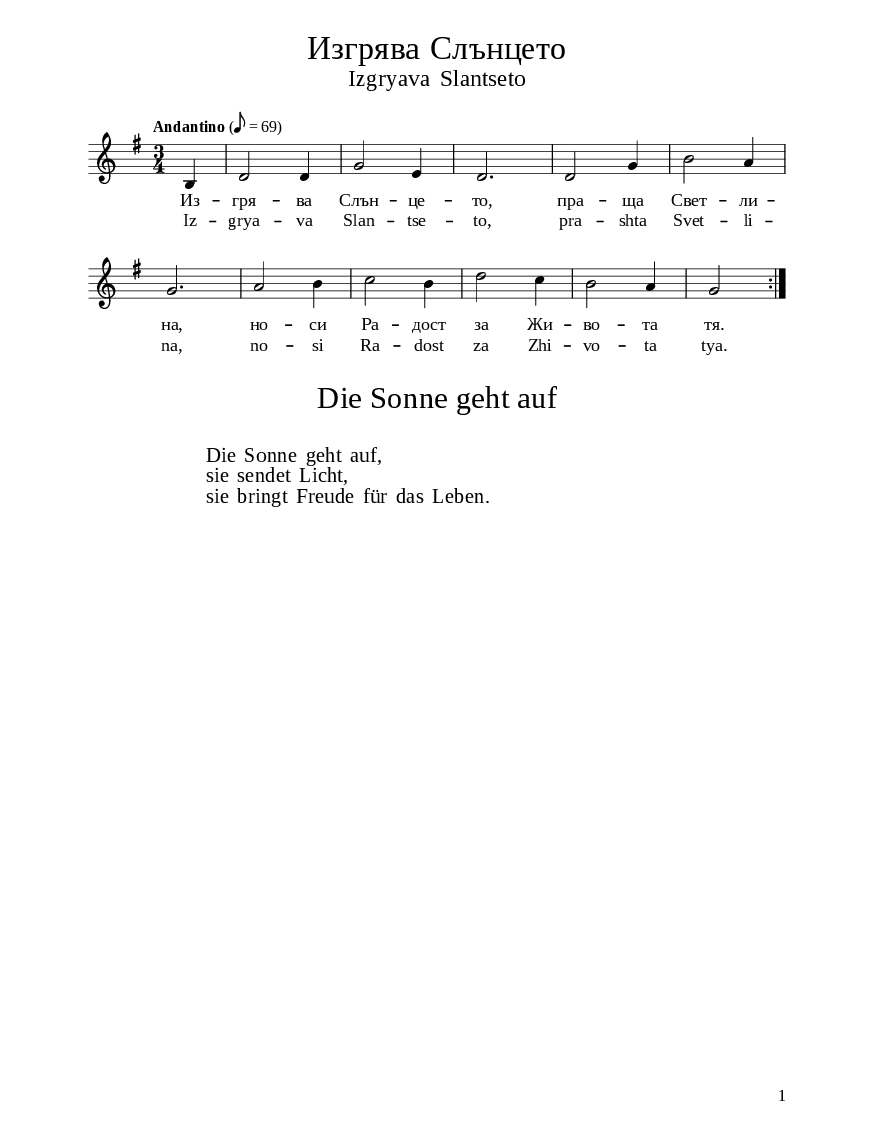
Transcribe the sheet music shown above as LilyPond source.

\version "2.20.0"

\paper {
  #(set-paper-size "a5")
}

\bookpart {
\paper {
  print-all-headers = ##t
  print-page-number = ##t
  print-first-page-number = ##t

  % put page numbers on the bottom
  oddHeaderMarkup = \markup ""
  evenHeaderMarkup = \markup ""
  oddFooterMarkup = \markup
    \fill-line {
      ""
      \on-the-fly #print-page-number-check-first \fromproperty #'page:page-number-string
    }
  evenFooterMarkup = \markup
    \fill-line {
      \on-the-fly #print-page-number-check-first \fromproperty #'page:page-number-string
      ""
    }

  left-margin = 1.5\cm
  right-margin = 1.5\cm
  top-margin = 1.6\cm
  bottom-margin = 1.2\cm
  ragged-bottom = ##t % do not spread the staves to fill the whole vertical space

  % change lyrics and titles font (affects notes also)
  fonts =
    #(make-pango-font-tree
     "Times New Roman"
     "DejaVu Sans"
     "DejaVu Sans Mono"
     (/ (* staff-height pt) 3.6))

  % change distance between staves
  system-system-spacing =
    #'((basic-distance . 12)
       (minimum-distance . 6)
       (padding . 1)
       (stretchability . 12))
}

\header {
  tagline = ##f
}

\score{
  \layout { 
    indent = 0.0\cm % remove first line indentation
    %ragged-last = ##t % do not spread last line to fill the whole space
    \context {
      \Score
      \omit BarNumber %remove bar numbers
    } % context

    \context { % change staff size
      \Staff
      fontSize = #+0 % affects notes size only
      \override StaffSymbol #'staff-space = #(magstep -3)
      \override StaffSymbol #'thickness = #0.5
      \override BarLine #'hair-thickness = #1
      %\override StaffSymbol #'ledger-line-thickness = #'(0 . 0)
    }

    \context { % adjust space between staff and lyrics and between the two lyric lines
      \Lyrics
      \override VerticalAxisGroup.nonstaff-relatedstaff-spacing = #'((basic-distance . 4.5))
      \override VerticalAxisGroup.nonstaff-nonstaff-spacing = #'((minimum-distance . 2))
    }
  } % layout

  \new Voice \absolute {
     \clef treble
      \key g \major
      \time 3/4
      %\tempo "Moderato" 8 = 160
      \tempo \markup {
        % make tempo note smaller
        \concat {
          "Andantino " \normal-text { "(" }
          \teeny \general-align #Y #DOWN \note #"8" #0.8
          \normal-text { " = 69)" }
        }
      }
      \partial 4
      \autoBeamOff
    
    \repeat volta 2 {  b4  |  d'2 d'4 | g'2 e'4 | d'2. | d'2 g'4 | b'2 a'4 \break | 

  g'2. | a'2 b'4 | c''2 b'4 | d''2 c''4 | b'2 a'4 |  g'2 \break }
  }
  
  \addlyrics { Из -- гря --
  ва Слън -- це -- то, пра -- ща Свет -- ли -- на,
  но -- си Ра -- дост за Жи -- во -- та тя.
  
  
  }
  
  \addlyrics { Iz -- grya --
  va Slan -- tse -- to, pra -- shta Svet -- li -- na,
  no -- si Ra -- dost za Zhi -- vo -- ta tya. }
  
  \header {
    title = \markup \column \normal-text \fontsize #2.5 {
              \center-align
              \line {  Изгрява Слънцето }
              \vspace #-0.6
              \center-align
              \line \fontsize #-3 { Izgryava Slantseto }
              \vspace #-0.8
              \center-align
              \line \fontsize #-3 { " " }
            }
  }
  
  \midi{}

} % score



  % include foreign translation(s) of the song
  \version "2.20.0"

\markup \fill-line { \fontsize #6 "Die Sonne geht auf" }
\markup \null
\markup \null
\markup \fontsize #+2.5 {
  \hspace #10
  \override #'(baseline-skip . 2)

  \column {
    \line { " " }

    \line { " " Die Sonne geht auf, }

    \line { " " sie sendet Licht, }

    \line { " "  sie bringt Freude für das Leben. }


  }
}


} % bookpart
